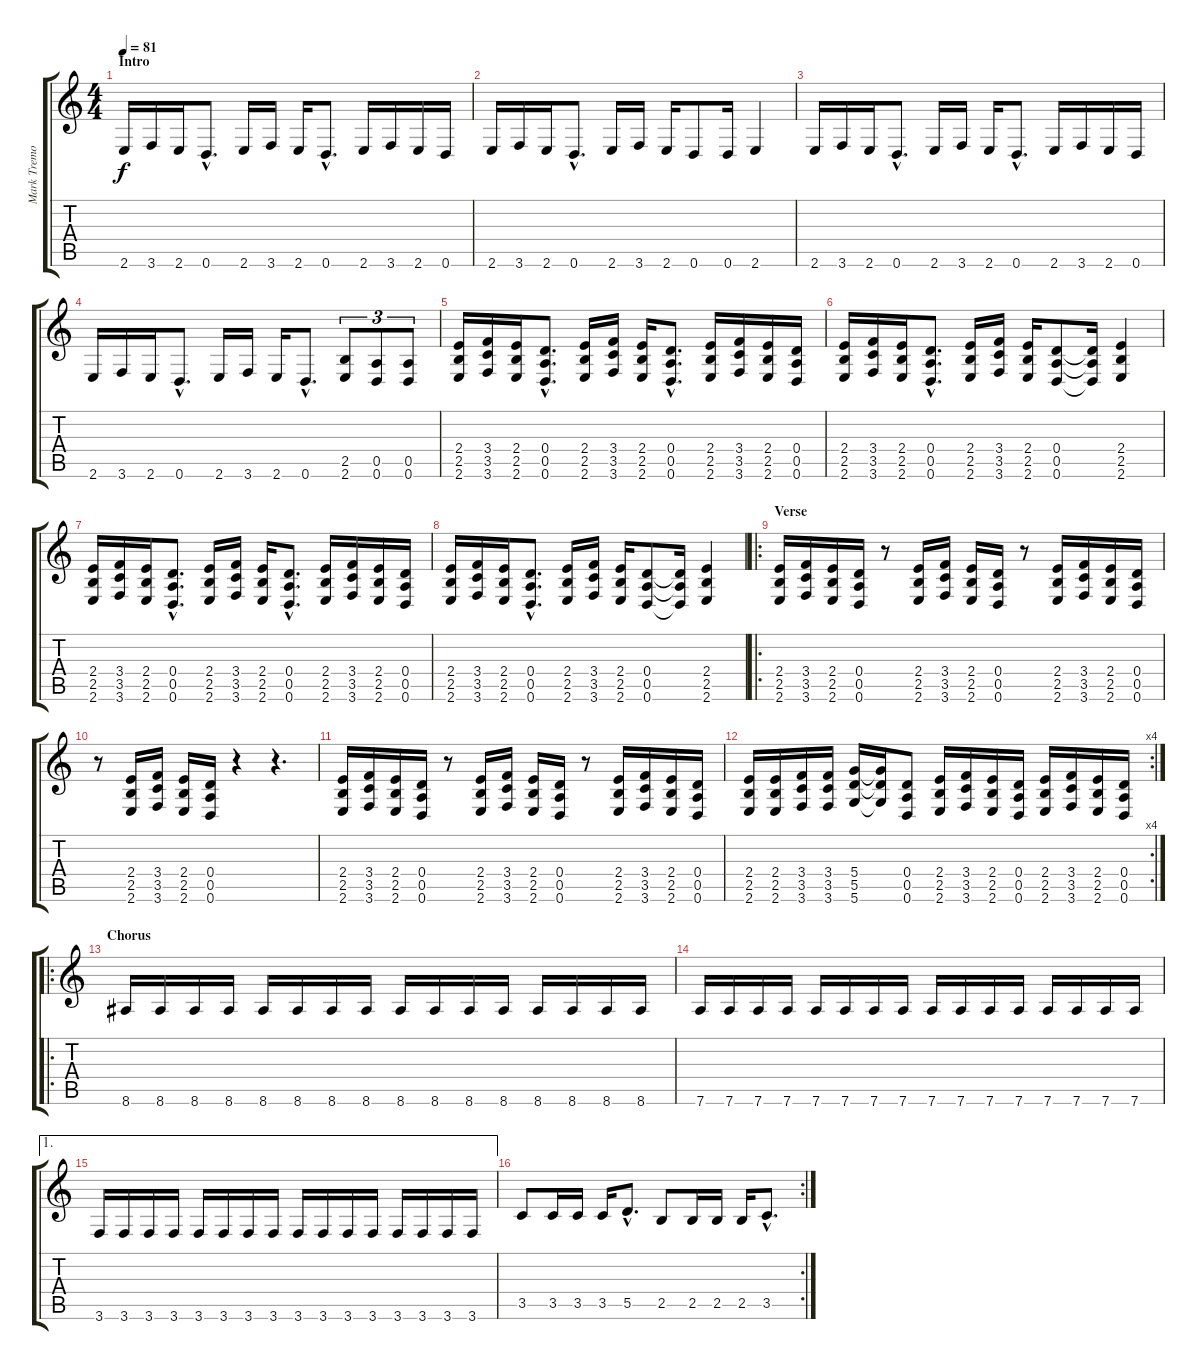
\track ("Mark Tremonti " "Mark Tremo") {instrument distortionguitar}
\staff {score tabs}
\tuning (E4 B3 G3 D3 A2 D2) {hide}
\ts (4 4)
\section ("" "Intro")
\tempo 81
\clef g2
\ks c
2.6.16{dy f instrument distortionguitar} 3.6.16 2.6.16 0.6{hac}.8{d} 2.6.16 3.6.16 2.6.16 0.6{hac}.8{d} 2.6.16 3.6.16 2.6.16 0.6.16 |
2.6.16 3.6.16 2.6.16 0.6{hac}.8{d} 2.6.16 3.6.16 2.6.16 0.6.8 0.6.16 2.6.4 |
2.6.16 3.6.16 2.6.16 0.6{hac}.8{d} 2.6.16 3.6.16 2.6.16 0.6{hac}.8{d} 2.6.16 3.6.16 2.6.16 0.6.16 |
2.6.16 3.6.16 2.6.16 0.6{hac}.8{d} 2.6.16 3.6.16 2.6.16 0.6{hac}.8{d} (2.5 2.6).8{tu (3 2)} (0.5 0.6).8{tu (3 2)} (0.5 0.6).8{tu (3 2)} |
(2.4 2.5 2.6).16 (3.4 3.5 3.6).16 (2.4 2.5 2.6).16 (0.4{hac} 0.5{hac} 0.6{hac}).8{d} (2.4 2.5 2.6).16 (3.4 3.5 3.6).16 (2.4 2.5 2.6).16 (0.4{hac} 0.5{hac} 0.6{hac}).8{d} (2.4 2.5 2.6).16 (3.4 3.5 3.6).16 (2.4 2.5 2.6).16 (0.4 0.5 0.6).16 |
(2.4 2.5 2.6).16 (3.4 3.5 3.6).16 (2.4 2.5 2.6).16 (0.4{hac} 0.5{hac} 0.6{hac}).8{d} (2.4 2.5 2.6).16 (3.4 3.5 3.6).16 (2.4 2.5 2.6).16 (0.4 0.5 0.6).8 (0.4{t} 0.5{t} 0.6{t}).16 (2.4 2.5 2.6).4 |
(2.4 2.5 2.6).16 (3.4 3.5 3.6).16 (2.4 2.5 2.6).16 (0.4{hac} 0.5{hac} 0.6{hac}).8{d} (2.4 2.5 2.6).16 (3.4 3.5 3.6).16 (2.4 2.5 2.6).16 (0.4{hac} 0.5{hac} 0.6{hac}).8{d} (2.4 2.5 2.6).16 (3.4 3.5 3.6).16 (2.4 2.5 2.6).16 (0.4 0.5 0.6).16 |
(2.4 2.5 2.6).16 (3.4 3.5 3.6).16 (2.4 2.5 2.6).16 (0.4{hac} 0.5{hac} 0.6{hac}).8{d} (2.4 2.5 2.6).16 (3.4 3.5 3.6).16 (2.4 2.5 2.6).16 (0.4 0.5 0.6).8 (0.4{t} 0.5{t} 0.6{t}).16 (2.4 2.5 2.6).4 |
\ro
\section ("" "Verse")
(2.4 2.5 2.6).16 (3.4 3.5 3.6).16 (2.4 2.5 2.6).16 (0.4 0.5 0.6).16 r.8 (2.4 2.5 2.6).16 (3.4 3.5 3.6).16 (2.4 2.5 2.6).16 (0.4 0.5 0.6).16 r.8 (2.4 2.5 2.6).16 (3.4 3.5 3.6).16 (2.4 2.5 2.6).16 (0.4 0.5 0.6).16 |
r.8 (2.4 2.5 2.6).16 (3.4 3.5 3.6).16 (2.4 2.5 2.6).16 (0.4 0.5 0.6).16 r.4 r.4{d} |
(2.4 2.5 2.6).16 (3.4 3.5 3.6).16 (2.4 2.5 2.6).16 (0.4 0.5 0.6).16 r.8 (2.4 2.5 2.6).16 (3.4 3.5 3.6).16 (2.4 2.5 2.6).16 (0.4 0.5 0.6).16 r.8 (2.4 2.5 2.6).16 (3.4 3.5 3.6).16 (2.4 2.5 2.6).16 (0.4 0.5 0.6).16 |
\rc 4
(2.4 2.5 2.6).16 (2.4 2.5 2.6).16 (3.4 3.5 3.6).16 (3.4 3.5 3.6).16 (5.4 5.5 5.6).16 (5.4{t} 5.5{t} 5.6{t}).16 (0.4 0.5 0.6).8 (2.4 2.5 2.6).16 (3.4 3.5 3.6).16 (2.4 2.5 2.6).16 (0.4 0.5 0.6).16 (2.4 2.5 2.6).16 (3.4 3.5 3.6).16 (2.4 2.5 2.6).16 (0.4 0.5 0.6).16 |
\ro
\section ("" "Chorus")
8.6.16 8.6.16 8.6.16 8.6.16 8.6.16 8.6.16 8.6.16 8.6.16 8.6.16 8.6.16 8.6.16 8.6.16 8.6.16 8.6.16 8.6.16 8.6.16 |
7.6.16 7.6.16 7.6.16 7.6.16 7.6.16 7.6.16 7.6.16 7.6.16 7.6.16 7.6.16 7.6.16 7.6.16 7.6.16 7.6.16 7.6.16 7.6.16 |
\ae 1
3.6.16 3.6.16 3.6.16 3.6.16 3.6.16 3.6.16 3.6.16 3.6.16 3.6.16 3.6.16 3.6.16 3.6.16 3.6.16 3.6.16 3.6.16 3.6.16 |
\rc 2
3.5.8 3.5.16 3.5.16 3.5.16 5.5{hac}.8{d} 2.5.8 2.5.16 2.5.16 2.5.16 3.5{hac}.8{d}
